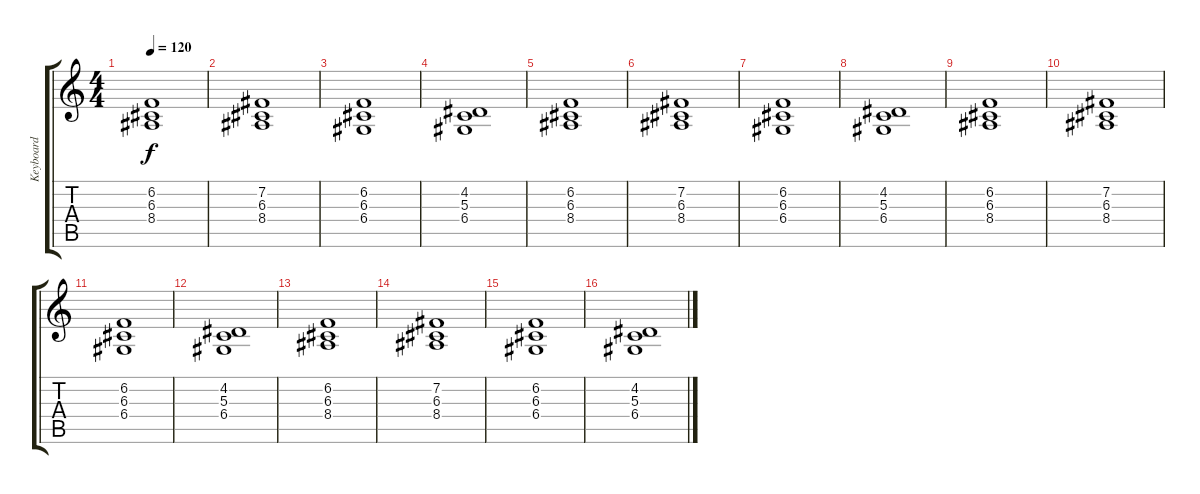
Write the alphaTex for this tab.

\track ("Keyboard" "Keyboard") {instrument synthstrings1}
\staff {score tabs}
\tuning (E4 B3 G3 D3 A2 E2) {hide}
\ts (4 4)
\tempo 120
\clef g2
\ks c
(6.2 6.3 8.4).1{dy f} |
(7.2 6.3 8.4).1 |
(6.2 6.3 6.4).1 |
(4.2 5.3 6.4).1 |
(6.2 6.3 8.4).1 |
(7.2 6.3 8.4).1 |
(6.2 6.3 6.4).1 |
(4.2 5.3 6.4).1 |
(6.2 6.3 8.4).1 |
(7.2 6.3 8.4).1 |
(6.2 6.3 6.4).1 |
(4.2 5.3 6.4).1 |
(6.2 6.3 8.4).1 |
(7.2 6.3 8.4).1 |
(6.2 6.3 6.4).1 |
(4.2 5.3 6.4).1
